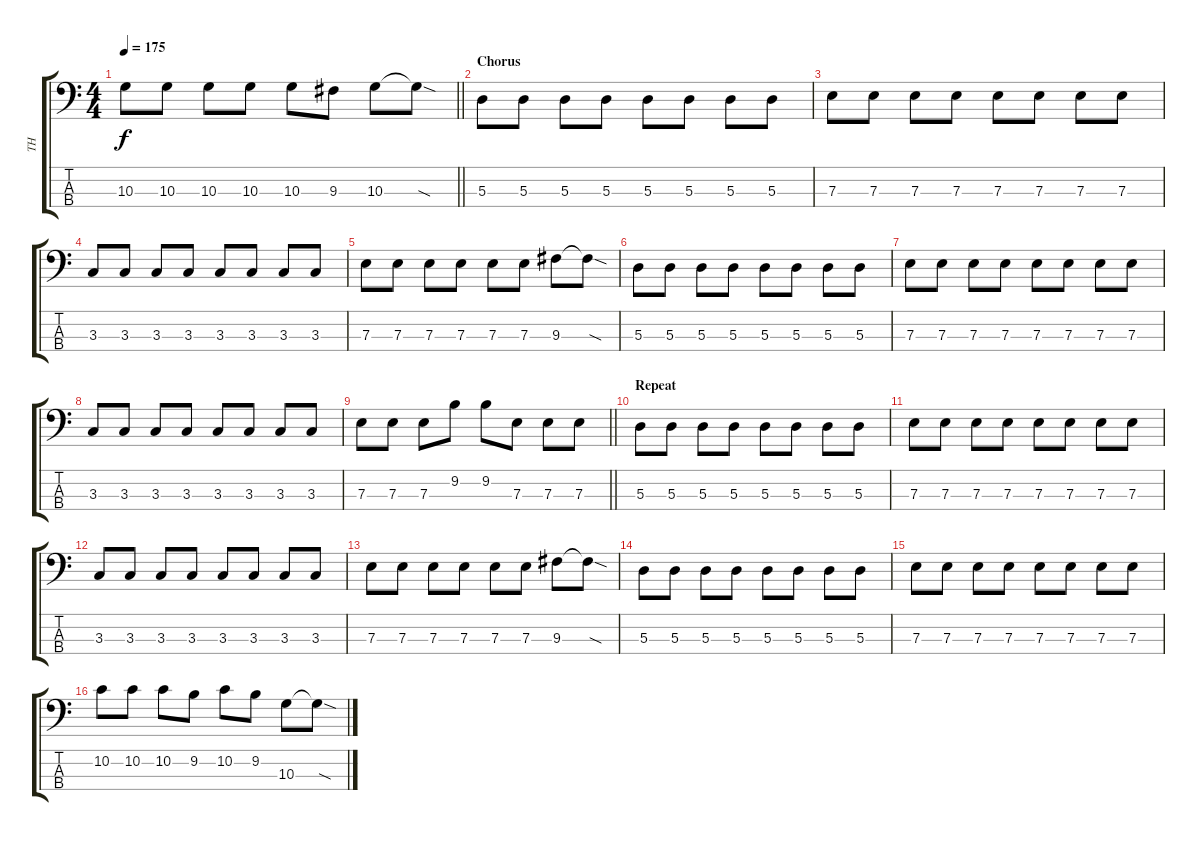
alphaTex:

\track ("TH" "TH") {instrument electricbassfinger}
\staff {score tabs}
\tuning (G2 D2 A1 D1) {hide}
\ts (4 4)
\tempo 175
\clef f4
\barLineRight lightlight
\ks c
10.3.8{dy f} 10.3.8 10.3.8 10.3.8 10.3.8 9.3.8 10.3.8 10.3{sod t}.8 |
\section ("" "Chorus")
5.3.8 5.3.8 5.3.8 5.3.8 5.3.8 5.3.8 5.3.8 5.3.8 |
7.3.8 7.3.8 7.3.8 7.3.8 7.3.8 7.3.8 7.3.8 7.3.8 |
3.3.8 3.3.8 3.3.8 3.3.8 3.3.8 3.3.8 3.3.8 3.3.8 |
7.3.8 7.3.8 7.3.8 7.3.8 7.3.8 7.3.8 9.3.8 9.3{sod t}.8 |
5.3.8 5.3.8 5.3.8 5.3.8 5.3.8 5.3.8 5.3.8 5.3.8 |
7.3.8 7.3.8 7.3.8 7.3.8 7.3.8 7.3.8 7.3.8 7.3.8 |
3.3.8 3.3.8 3.3.8 3.3.8 3.3.8 3.3.8 3.3.8 3.3.8 |
\barLineRight lightlight
7.3.8 7.3.8 7.3.8 9.2.8 9.2.8 7.3.8 7.3.8 7.3.8 |
\section ("" "Repeat")
5.3.8 5.3.8 5.3.8 5.3.8 5.3.8 5.3.8 5.3.8 5.3.8 |
7.3.8 7.3.8 7.3.8 7.3.8 7.3.8 7.3.8 7.3.8 7.3.8 |
3.3.8 3.3.8 3.3.8 3.3.8 3.3.8 3.3.8 3.3.8 3.3.8 |
7.3.8 7.3.8 7.3.8 7.3.8 7.3.8 7.3.8 9.3.8 9.3{sod t}.8 |
5.3.8 5.3.8 5.3.8 5.3.8 5.3.8 5.3.8 5.3.8 5.3.8 |
7.3.8 7.3.8 7.3.8 7.3.8 7.3.8 7.3.8 7.3.8 7.3.8 |
10.2.8 10.2.8 10.2.8 9.2.8 10.2.8 9.2.8 10.3.8 10.3{sod t}.8
